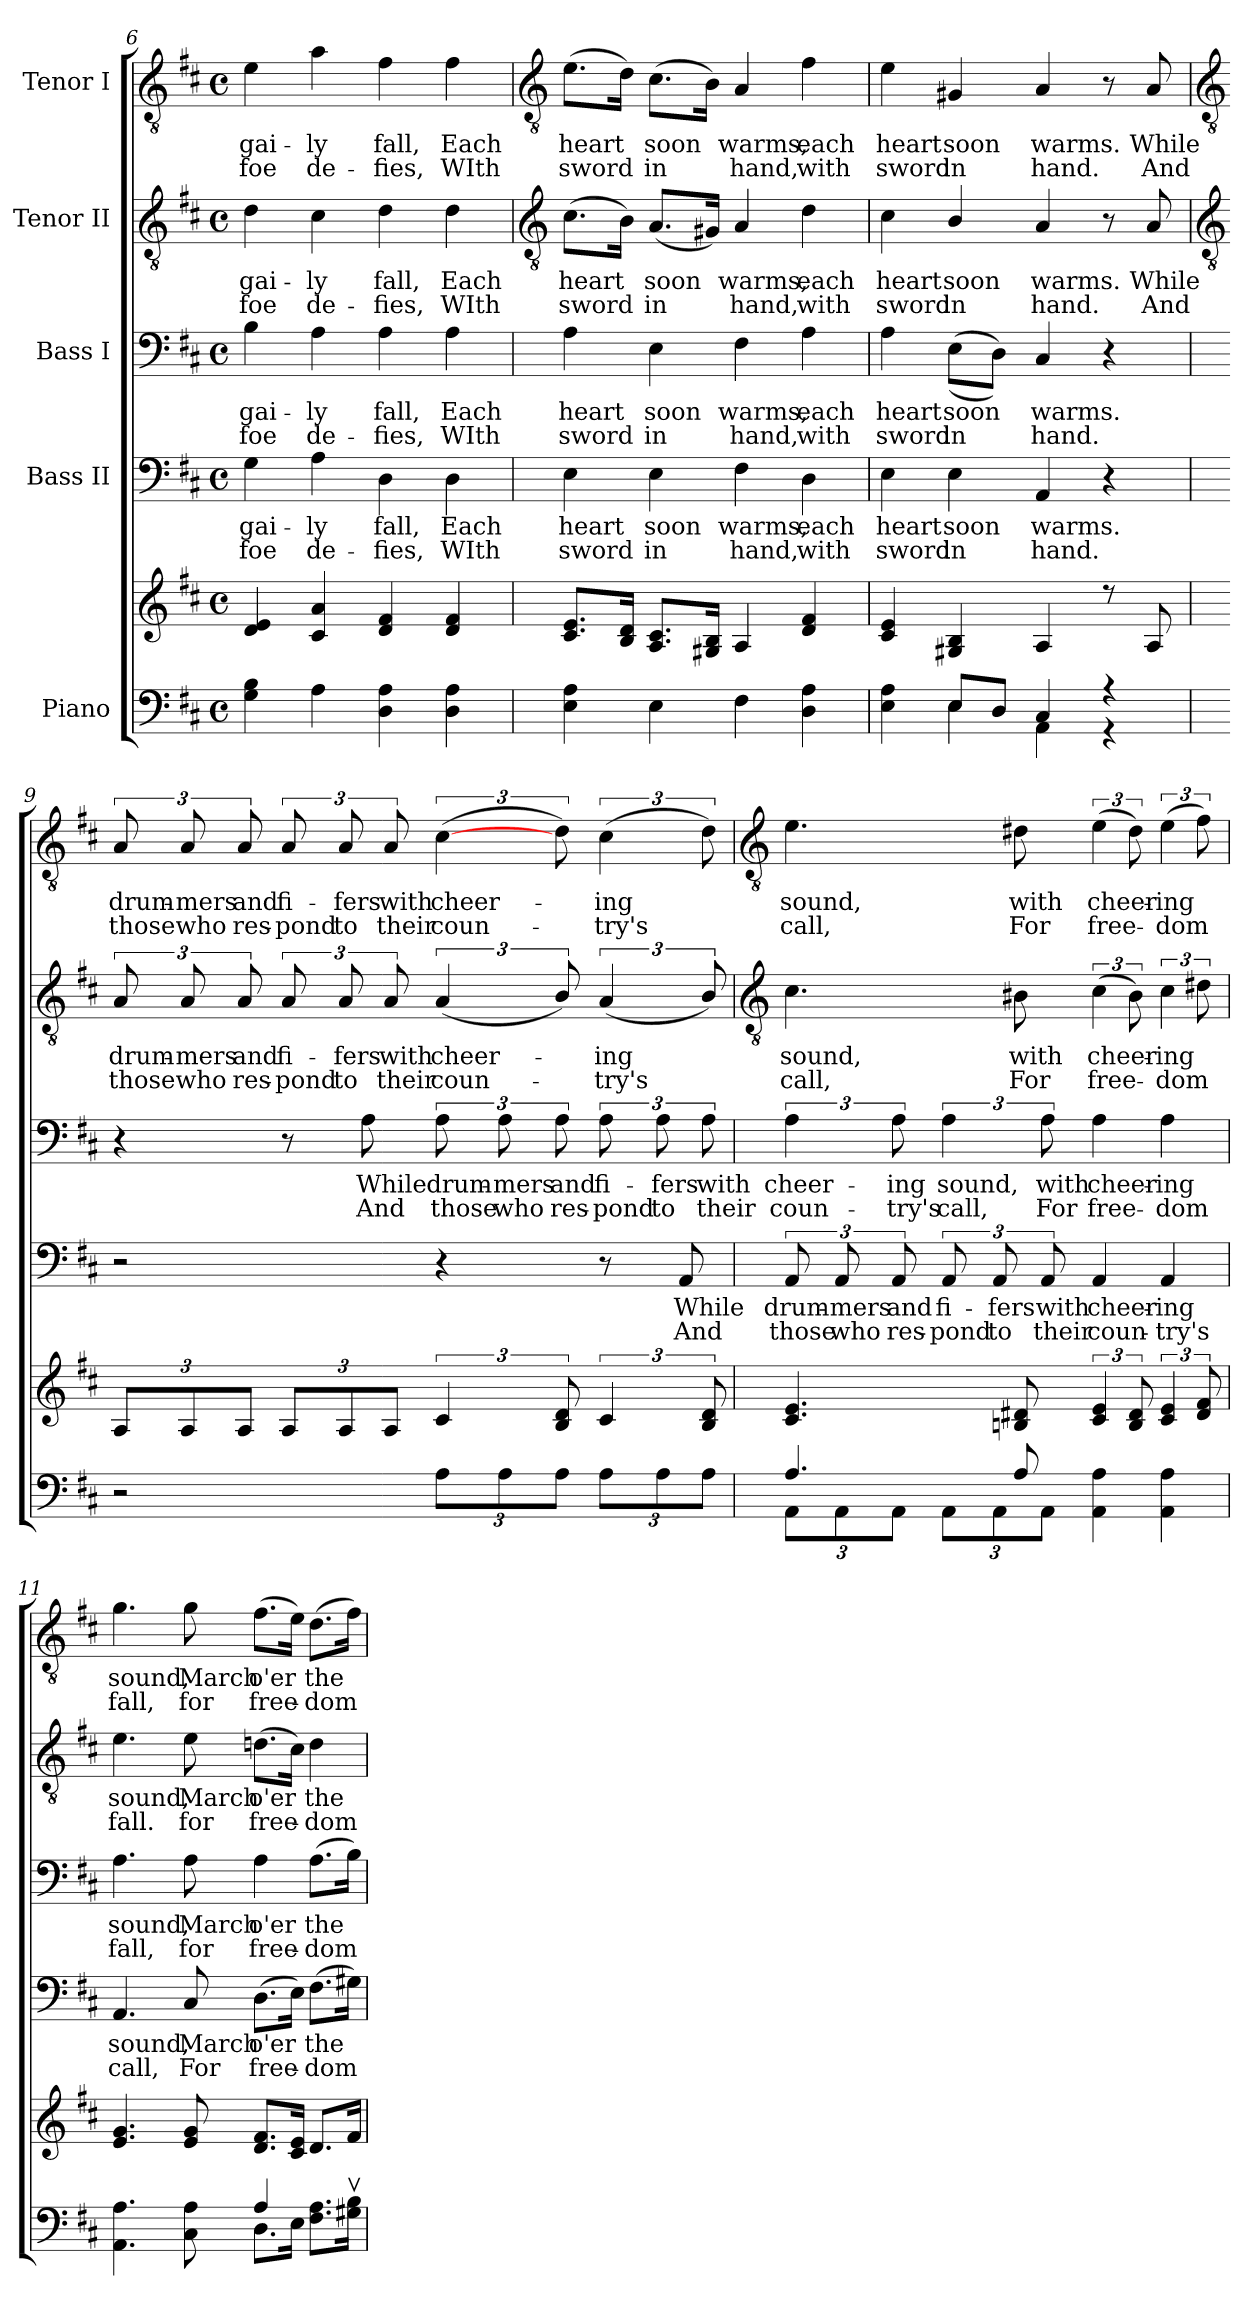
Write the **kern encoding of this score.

**kern	**kern	**kern	**text	**text	**kern	**text	**text	**kern	**text	**text	**kern	**text	**text
*part5	*part5	*part4	*part4	*part4	*part3	*part3	*part3	*part2	*part2	*part2	*part1	*part1	*part1
*staff6	*staff5	*staff4	*staff4	*staff4	*staff3	*staff3	*staff3	*staff2	*staff2	*staff2	*staff1	*staff1	*staff1
*I"Piano	*	*I"Bass II	*	*	*I"Bass I	*	*	*I"Tenor II	*	*	*I"Tenor I	*	*
*clefF4	*clefG2	*clefF4	*	*	*clefF4	*	*	*clefGv2	*	*	*clefGv2	*	*
*k[f#c#]	*k[f#c#]	*k[f#c#]	*	*	*k[f#c#]	*	*	*k[f#c#]	*	*	*k[f#c#]	*	*
*D:	*D:	*D:	*	*	*D:	*	*	*D:	*	*	*D:	*	*
*M4/4	*M4/4	*M4/4	*	*	*M4/4	*	*	*M4/4	*	*	*M4/4	*	*
*met(c)	*met(c)	*met(c)	*	*	*met(c)	*	*	*met(c)	*	*	*met(c)	*	*
=6	=6	=6	=6	=6	=6	=6	=6	=6	=6	=6	=6	=6	=6
*^	*^	*	*	*	*	*	*	*	*	*	*	*	*
!	!	!	!	!	!LO:LY:b	!LO:LY:b	!	!LO:LY:b	!LO:LY:b	!	!LO:LY:b	!LO:LY:b	!	!LO:LY:b	!LO:LY:b
4G\ 4B\	2ryy	4d 4e	2ryy	4G	gai-	-foe	4B	gai-	-foe	4d	gai-	-foe	4e	gai-	-foe
!	!	!	!	!	!LO:LY:b	!LO:LY:b	!	!LO:LY:b	!LO:LY:b	!	!LO:LY:b	!LO:LY:b	!	!LO:LY:b	!LO:LY:b
4A\	.	4c# 4a	.	4A	ly	de-	4A	ly	de-	4c#	ly	de-	4a	ly	de-
!	!	!	!	!	!LO:LY:b	!LO:LY:b	!	!LO:LY:b	!LO:LY:b	!	!LO:LY:b	!LO:LY:b	!	!LO:LY:b	!LO:LY:b
4D\ 4A\	2ryy	4d 4f#	2ryy	4D	-fall,	fies,	4A	-fall,	fies,	4d	-fall,	fies,	4f#	-fall,	fies,
!	!	!	!	!	!LO:LY:b	!LO:LY:b	!	!LO:LY:b	!LO:LY:b	!	!LO:LY:b	!LO:LY:b	!	!LO:LY:b	!LO:LY:b
4D\ 4A\	.	4d 4f#	.	4D	Each	WIth	4A	Each	WIth	4d	Each	WIth	4f#	Each	WIth
!!LO:LB:g=z
=7	=7	=7	=7	=7	=7	=7	=7	=7	=7	=7	=7	=7	=7	=7	=7
*	*	*	*	*	*	*	*	*	*	*clefGv2	*	*	*clefGv2	*	*
!	!	!	!	!	!LO:LY:b	!LO:LY:b	!	!LO:LY:b	!LO:LY:b	!	!LO:LY:b	!LO:LY:b	!	!LO:LY:b	!LO:LY:b
4E\ 4A\	2ryy	8.c# 8.eL	2ryy	4E	heart	sword	4A	heart	sword	(>8.c#L	heart	sword	(>8.eL	heart	sword
.	.	16B 16dJ	.	.	.	.	.	.	.	16BJ)	.	.	16dJ)	.	.
!	!	!	!	!	!LO:LY:b	!LO:LY:b	!	!LO:LY:b	!LO:LY:b	!	!LO:LY:b	!LO:LY:b	!	!LO:LY:b	!LO:LY:b
4E\	.	8.A 8.c#L	.	4E	soon	in	4E	soon	in	(<8.AL	soon	in	(>8.c#L	soon	in
.	.	16G#X 16BJ	.	.	.	.	.	.	.	16G#XJ)	.	.	16BJ)	.	.
!	!	!	!	!	!LO:LY:b	!LO:LY:b	!	!LO:LY:b	!LO:LY:b	!	!LO:LY:b	!LO:LY:b	!	!LO:LY:b	!LO:LY:b
4F#\	2ryy	4A	2ryy	4F#	warms,	hand,	4F#	warms,	hand,	4A	warms,	hand,	4A	warms,	hand,
!	!	!	!	!	!LO:LY:b	!LO:LY:b	!	!LO:LY:b	!LO:LY:b	!	!LO:LY:b	!LO:LY:b	!	!LO:LY:b	!LO:LY:b
4D\ 4A\	.	4d 4f#	.	4D	each	with	4A	each	with	4d	each	with	4f#	each	with
=8	=8	=8	=8	=8	=8	=8	=8	=8	=8	=8	=8	=8	=8	=8	=8
!	!	!	!	!	!LO:LY:b	!LO:LY:b	!	!LO:LY:b	!LO:LY:b	!	!LO:LY:b	!LO:LY:b	!	!LO:LY:b	!LO:LY:b
4E\ 4A\	4ryy	4c# 4e	1ryy	4E	heart	sword	4A	heart	sword	4c#	heart	sword	4e	heart	sword
!	!	!	!	!	!LO:LY:b	!LO:LY:b	!	!LO:LY:b	!LO:LY:b	!	!LO:LY:b	!LO:LY:b	!	!LO:LY:b	!LO:LY:b
8E/L	4E\	4G#X 4B	.	4E	soon	in	(>(>8EL	soon	in	4B/	soon	in	4G#X	soon	in
8D/J	.	.	.	.	.	.	8DJ))	.	.	.	.	.	.	.	.
!	!	!	!	!	!LO:LY:b	!LO:LY:b	!	!LO:LY:b	!LO:LY:b	!	!LO:LY:b	!LO:LY:b	!	!LO:LY:b	!LO:LY:b
4C#/	4AA\	4A	.	4AA	warms.	hand.	4C#	warms.	hand.	4A	warms.	hand.	4A	warms.	hand.
4r	4r	8r	.	4r	.	.	4r	.	.	8r	.	.	8r	.	.
!	!	!	!	!	!	!	!	!	!	!	!LO:LY:b	!LO:LY:b	!	!LO:LY:b	!LO:LY:b
.	.	8A	.	.	.	.	.	.	.	8A	While	And	8A	While	And
*v	*v	*	*	*	*	*	*	*	*	*	*	*	*	*	*
*	*v	*v	*	*	*	*	*	*	*	*	*	*	*	*
!!LO:LB:g=z
=9	=9	=9	=9	=9	=9	=9	=9	=9	=9	=9	=9	=9	=9
*	*	*	*	*	*	*	*	*clefGv2	*	*	*clefGv2	*	*
!	!	!	!	!	!	!	!	!	!LO:LY:b	!LO:LY:b	!	!LO:LY:b	!LO:LY:b
2r	12AL	2r	.	.	4r	.	.	12A	drum-	-those	12A	drum-	-those
!	!	!	!	!	!	!	!	!	!LO:LY:b	!LO:LY:b	!	!LO:LY:b	!LO:LY:b
.	12A	.	.	.	.	.	.	12A	mers	who	12A	mers	who
!	!	!	!	!	!	!	!	!	!LO:LY:b	!LO:LY:b	!	!LO:LY:b	!LO:LY:b
.	12AJ	.	.	.	.	.	.	12A	and	res-	12A	and	res-
!	!	!	!	!	!	!	!	!	!LO:LY:b	!LO:LY:b	!	!LO:LY:b	!LO:LY:b
.	12AL	.	.	.	8r	.	.	12A	-fi-	-pond	12A	-fi-	-pond
!	!	!	!	!	!	!	!	!	!LO:LY:b	!LO:LY:b	!	!LO:LY:b	!LO:LY:b
.	12A	.	.	.	.	.	.	12A	fers	to	12A	fers	to
!	!	!	!	!	!	!LO:LY:b	!LO:LY:b	!	!	!	!	!	!
.	.	.	.	.	8A\	While	And	.	.	.	.	.	.
!	!	!	!	!	!	!	!	!	!LO:LY:b	!LO:LY:b	!	!LO:LY:b	!LO:LY:b
.	12AJ	.	.	.	.	.	.	12A	with	their	12A	with	their
!	!	!	!	!	!	!LO:LY:b	!LO:LY:b	!	!LO:LY:b	!LO:LY:b	!	!LO:LY:b	!LO:LY:b
12A\L	6c#	4r	.	.	12A\	drum-	-those	(<6A	cheer-	coun-	(>[6c#	cheer-	coun-
!	!	!	!	!	!	!LO:LY:b	!LO:LY:b	!	!	!	!	!	!
12A\	.	.	.	.	12A\	mers	who	.	.	.	.	.	.
!	!	!	!	!	!	!LO:LY:b	!LO:LY:b	!	!	!	!	!	!
12A\J	12B 12d	.	.	.	12A\	and	res-	12B/)	.	.	12d)	.	.
!	!	!	!	!	!	!LO:LY:b	!LO:LY:b	!	!LO:LY:b	!LO:LY:b	!	!LO:LY:b	!LO:LY:b
12A\L	6c#	8r	.	.	12A\	-fi-	-pond	(<6A	ing	try's	(>6c#	ing	try's
!	!	!	!	!	!	!LO:LY:b	!LO:LY:b	!	!	!	!	!	!
12A\	.	.	.	.	12A\	fers	to	.	.	.	.	.	.
!	!	!	!LO:LY:b	!LO:LY:b	!	!	!	!	!	!	!	!	!
.	.	8AA	While	And	.	.	.	.	.	.	.	.	.
!	!	!	!	!	!	!LO:LY:b	!LO:LY:b	!	!	!	!	!	!
12A\J	12B 12d	.	.	.	12A\	with	their	12B/)	.	.	12d)	.	.
!!LO:LB:g=z
=10	=10	=10	=10	=10	=10	=10	=10	=10	=10	=10	=10	=10	=10
*	*	*	*	*	*	*	*	*clefGv2	*	*	*clefGv2	*	*
*^	*	*	*	*	*	*	*	*	*	*	*	*	*
!	!	!	!	!LO:LY:b	!LO:LY:b	!	!LO:LY:b	!LO:LY:b	!	!LO:LY:b	!LO:LY:b	!	!LO:LY:b	!LO:LY:b
4.A/	12AA\L	4.c# 4.e	12AA	drum-	-those	6A\	cheer-	-coun-	4.c#	sound,	call,	4.e	sound,	call,
!	!	!	!	!LO:LY:b	!LO:LY:b	!	!	!	!	!	!	!	!	!
.	12AA\	.	12AA	mers	who	.	.	.	.	.	.	.	.	.
!	!	!	!	!LO:LY:b	!LO:LY:b	!	!LO:LY:b	!LO:LY:b	!	!	!	!	!	!
.	12AA\J	.	12AA	and	res-	12A\	-ing	try's	.	.	.	.	.	.
!	!	!	!	!LO:LY:b	!LO:LY:b	!	!LO:LY:b	!LO:LY:b	!	!	!	!	!	!
.	12AA\L	.	12AA	-fi-	-pond	6A\	sound,	call,	.	.	.	.	.	.
!	!	!	!	!LO:LY:b	!LO:LY:b	!	!	!	!	!	!	!	!	!
.	12AA\	.	12AA	fers	to	.	.	.	.	.	.	.	.	.
!	!	!	!	!	!	!	!	!	!	!LO:LY:b	!LO:LY:b	!	!LO:LY:b	!LO:LY:b
8A/	.	8Bn 8d#X	.	.	.	.	.	.	8B#X	with	For	8d#X	with	For
!	!	!	!	!LO:LY:b	!LO:LY:b	!	!LO:LY:b	!LO:LY:b	!	!	!	!	!	!
.	12AA\J	.	12AA	with	their	12A\	with	For	.	.	.	.	.	.
!	!	!	!	!LO:LY:b	!LO:LY:b	!	!LO:LY:b	!LO:LY:b	!	!LO:LY:b	!LO:LY:b	!	!LO:LY:b	!LO:LY:b
4AA\ 4A\	2ryy	6c# 6e	4AA	cheer-	-coun-	4A\	cheer-	-free-	(>6c#	cheer-	free-	(>6e	cheer-	free-
.	.	12B 12d#	.	.	.	.	.	.	12B#)	.	.	12d#)	.	.
!	!	!	!	!LO:LY:b	!LO:LY:b	!	!LO:LY:b	!LO:LY:b	!	!LO:LY:b	!LO:LY:b	!	!LO:LY:b	!LO:LY:b
4AA\ 4A\	.	6c# 6e	4AA	-ing	try's	4A\	-ing	dom	6c#	ing	dom	(>6e	ing	dom
.	.	12d# 12f#	.	.	.	.	.	.	12d#X	.	.	12f#)	.	.
=11	=11	=11	=11	=11	=11	=11	=11	=11	=11	=11	=11	=11	=11	=11
!	!	!	!	!LO:LY:b	!LO:LY:b	!	!LO:LY:b	!LO:LY:b	!	!LO:LY:b	!LO:LY:b	!	!LO:LY:b	!LO:LY:b
4.AA\ 4.A\	2ryy	4.e 4.g	4.AA	sound,	call,	4.A\	sound,	fall,	4.e	sound,	fall.	4.g	sound,	fall,
!	!	!	!	!LO:LY:b	!LO:LY:b	!	!LO:LY:b	!LO:LY:b	!	!LO:LY:b	!LO:LY:b	!	!LO:LY:b	!LO:LY:b
8C#\ 8A\	.	8e 8g	8C#	March	For	8A\	March	for	8e	March	for	8g	March	for
!	!	!	!	!LO:LY:b	!LO:LY:b	!	!LO:LY:b	!LO:LY:b	!	!LO:LY:b	!LO:LY:b	!	!LO:LY:b	!LO:LY:b
4A/	8.D\L	8.d 8.f#L	(>8.DL	o'er	free-	4A\	o'er	free-	(>8.dnL	o'er	free-	(>8.f#L	o'er	free-
.	16E\J	16c# 16eJ	16EJ)	.	.	.	.	.	16c#J)	.	.	16eJ)	.	.
!	!	!	!	!LO:LY:b	!LO:LY:b	!	!LO:LY:b	!LO:LY:b	!	!LO:LY:b	!LO:LY:b	!	!LO:LY:b	!LO:LY:b
8.F#\ 8.A\L	4ryy	8.dL	(>8.F#L	the	dom	(>8.A\L	-the	dom	4d	the	dom	(>8.dL	the	dom
16G#X\v 16B\vJ	.	16f#J	16G#XJ)	.	.	16B\J)	.	.	.	.	.	16f#J)	.	.
*v	*v	*	*	*	*	*	*	*	*	*	*	*	*	*
=	=	=	=	=	=	=	=	=	=	=	=	=	=
*-	*-	*-	*-	*-	*-	*-	*-	*-	*-	*-	*-	*-	*-
